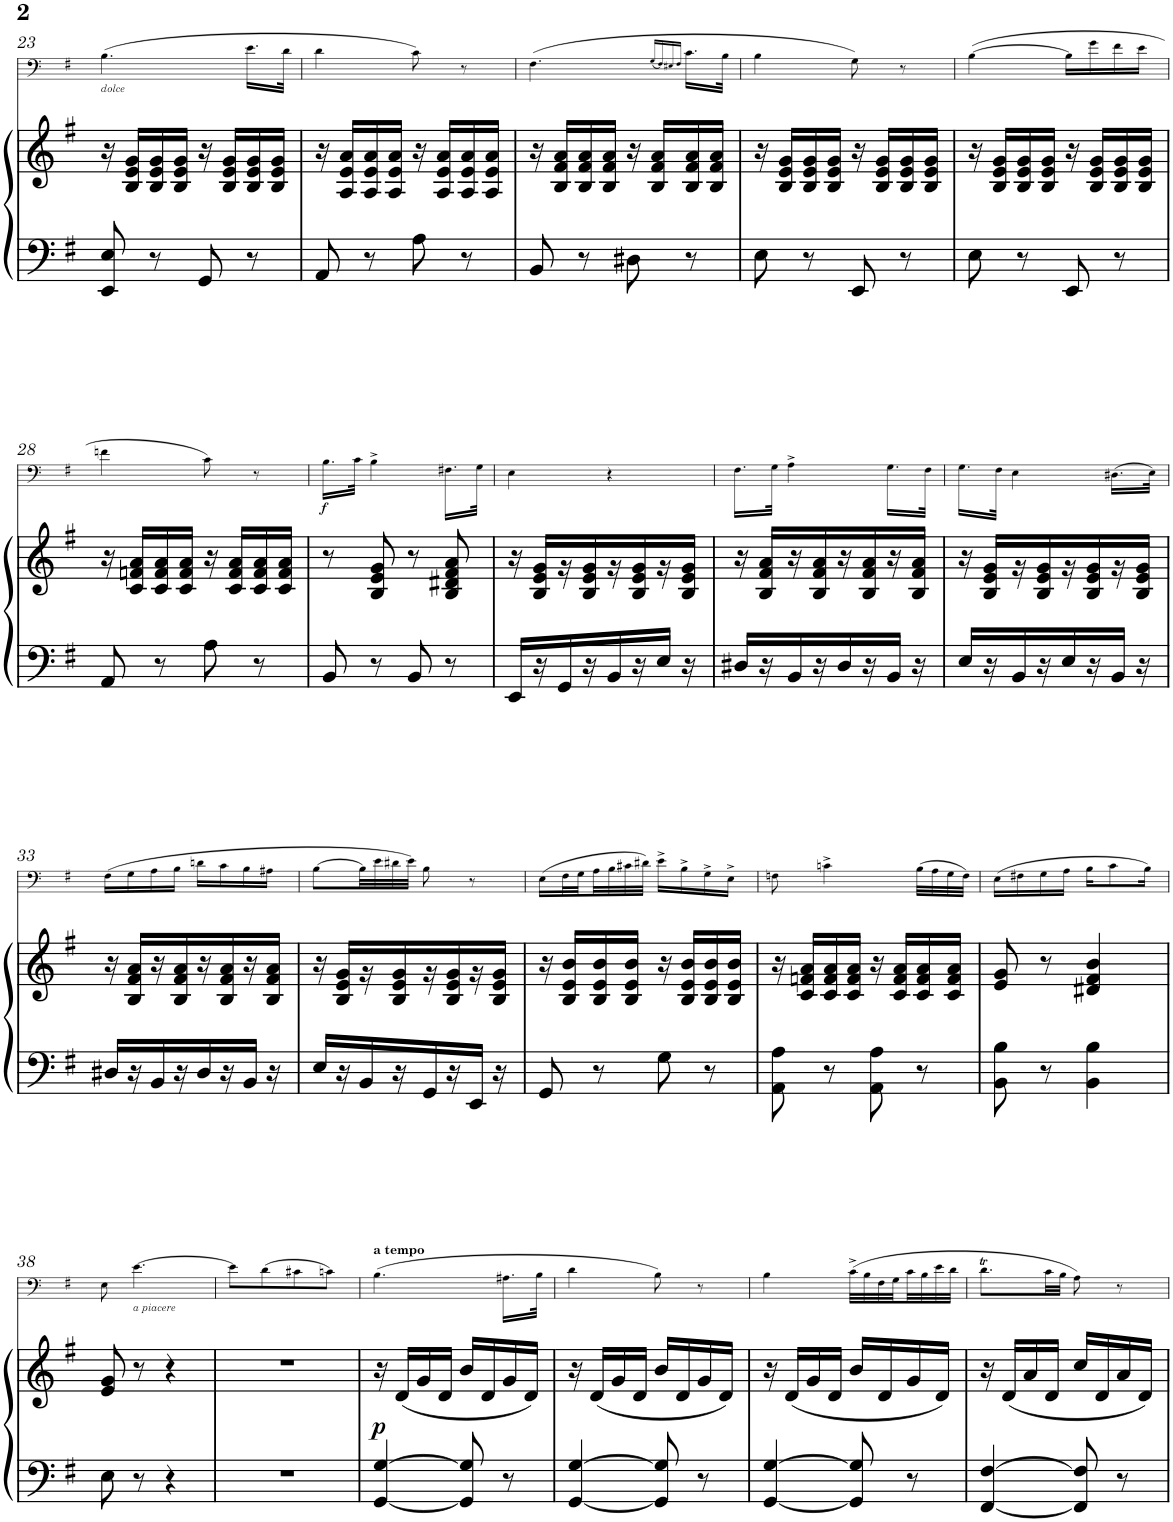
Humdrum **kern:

**kern	**kern	**dynam	**kern	**dynam
*part2	*part2	*part2	*part1	*part1
*staff3	*staff2	*staff2/3	*staff1	*staff1
*I"Piano	*	*	*I"Trombone	*
*I'Pno	*	*	*I'Trb	*
!!LO:PB:g=z
*clefF4	*clefG2	*	*clefF4	*
*k[f#]	*k[f#]	*	*k[f#]	*
*M2/4	*M2/4	*	*M2/4	*
=23	=23	=23	=23	=23
!	!	!	!LO:TX:b:i:t=dolce	!
8EE/ 8E/	16r	.	(>4.B\	.
.	16B/ 16e/ 16g/LL	.	.	.
8r	16B/ 16e/ 16g/	.	.	.
.	16B/ 16e/ 16g/JJ	.	.	.
8GG/	16r	.	.	.
.	16B/ 16e/ 16g/LL	.	.	.
8r	16B/ 16e/ 16g/	.	16.e\LL	.
.	16B/ 16e/ 16g/JJ	.	.	.
.	.	.	32d\JJk	.
=24	=24	=24	=24	=24
8AA/	16r	.	4d\	.
.	16A/ 16e/ 16a/LL	.	.	.
8r	16A/ 16e/ 16a/	.	.	.
.	16A/ 16e/ 16a/JJ	.	.	.
8A\	16r	.	8c\)	.
.	16A/ 16e/ 16a/LL	.	.	.
8r	16A/ 16e/ 16a/	.	8r	.
.	16A/ 16e/ 16a/JJ	.	.	.
=25	=25	=25	=25	=25
8BB/	16r	.	(>4.F#\	.
.	16B/ 16f#/ 16a/LL	.	.	.
8r	16B/ 16f#/ 16a/	.	.	.
.	16B/ 16f#/ 16a/JJ	.	.	.
8D#X\	16r	.	.	.
.	16B/ 16f#/ 16a/LL	.	.	.
.	.	.	(16qG/LL	.
.	.	.	16qF#/)	.
.	.	.	16qE#X/	.
.	.	.	16qF#/JJ	.
8r	16B/ 16f#/ 16a/	.	16.c\LL	.
.	16B/ 16f#/ 16a/JJ	.	.	.
.	.	.	32B\JJk	.
=26	=26	=26	=26	=26
8E\	16r	.	4B\	.
.	16B/ 16e/ 16g/LL	.	.	.
8r	16B/ 16e/ 16g/	.	.	.
.	16B/ 16e/ 16g/JJ	.	.	.
8EE/	16r	.	8G\)	.
.	16B/ 16e/ 16g/LL	.	.	.
8r	16B/ 16e/ 16g/	.	8r	.
.	16B/ 16e/ 16g/JJ	.	.	.
=27	=27	=27	=27	=27
8E\	16r	.	(>[>4B\	.
.	16B/ 16e/ 16g/LL	.	.	.
8r	16B/ 16e/ 16g/	.	.	.
.	16B/ 16e/ 16g/JJ	.	.	.
8EE/	16r	.	16B\LL]	.
.	16B/ 16e/ 16g/LL	.	16g\	.
8r	16B/ 16e/ 16g/	.	16f#\	.
.	16B/ 16e/ 16g/JJ	.	16e\JJ	.
!!LO:LB:g=z
=28	=28	=28	=28	=28
8AA/	16r	.	4fn\	.
.	16c/ 16fn/ 16a/LL	.	.	.
8r	16c/ 16f/ 16a/	.	.	.
.	16c/ 16f/ 16a/JJ	.	.	.
8A\	16r	.	8c\)	.
.	16c/ 16f/ 16a/LL	.	.	.
8r	16c/ 16f/ 16a/	.	8r	.
.	16c/ 16f/ 16a/JJ	.	.	.
=29	=29	=29	=29	=29
!	!	!	!	!LO:DY:b
8BB/	8r	.	16.B\LL	f
.	.	.	32c\JJk	.
8r	8B/ 8e/ 8g/	.	4B^\	.
8BB/	8r	.	.	.
8r	8B/ 8d#X/ 8f#/ 8a/	.	16.F#X\LL	.
.	.	.	32G\JJk	.
=30	=30	=30	=30	=30
16EE/LL	16r	.	4E\	.
16r	16B/ 16e/ 16g/LL	.	.	.
16GG/	16r	.	.	.
16r	16B/ 16e/ 16g/	.	.	.
16BB/	16r	.	4r	.
16r	16B/ 16e/ 16g/	.	.	.
16E/JJ	16r	.	.	.
16r	16B/ 16e/ 16g/JJ	.	.	.
=31	=31	=31	=31	=31
16D#X/LL	16r	.	16.F#\LL	.
16r	16B/ 16f#/ 16a/LL	.	.	.
.	.	.	32G\JJk	.
16BB/	16r	.	4A^\	.
16r	16B/ 16f#/ 16a/	.	.	.
16D#/	16r	.	.	.
16r	16B/ 16f#/ 16a/	.	.	.
16BB/JJ	16r	.	16.G\LL	.
16r	16B/ 16f#/ 16a/JJ	.	.	.
.	.	.	32F#\JJk	.
=32	=32	=32	=32	=32
16E/LL	16r	.	16.G\LL	.
16r	16B/ 16e/ 16g/LL	.	.	.
.	.	.	32F#\JJk	.
16BB/	16r	.	4E\	.
16r	16B/ 16e/ 16g/	.	.	.
16E/	16r	.	.	.
16r	16B/ 16e/ 16g/	.	.	.
16BB/JJ	16r	.	(16.D#X\LL	.
16r	16B/ 16e/ 16g/JJ	.	.	.
.	.	.	32E\JJk)	.
!!LO:LB:g=z
=33	=33	=33	=33	=33
16D#X/LL	16r	.	(16F#\LL	.
16r	16B/ 16f#/ 16a/LL	.	16G\	.
16BB/	16r	.	16A\	.
16r	16B/ 16f#/ 16a/	.	16B\JJ	.
16D#/	16r	.	16dn\LL	.
16r	16B/ 16f#/ 16a/	.	16c\	.
16BB/JJ	16r	.	16B\	.
16r	16B/ 16f#/ 16a/JJ	.	16A#X\JJ	.
=34	=34	=34	=34	=34
16E/LL	16r	.	[>8B\L	.
16r	16B/ 16e/ 16g/LL	.	.	.
16BB/	16r	.	32B\LL]	.
.	.	.	32e\	.
16r	16B/ 16e/ 16g/	.	32d#X\	.
.	.	.	32e\JJJ)	.
16GG/	16r	.	8B\	.
16r	16B/ 16e/ 16g/	.	.	.
16EE/JJ	16r	.	8r	.
16r	16B/ 16e/ 16g/JJ	.	.	.
=35	=35	=35	=35	=35
8GG/	16r	.	(>16E\LL	.
.	16B/ 16e/ 16b/LL	.	32F#\L	.
.	.	.	32G\JJ	.
8r	16B/ 16e/ 16b/	.	32A\LL	.
.	.	.	32B\	.
.	16B/ 16e/ 16b/JJ	.	32c#X\	.
.	.	.	32d#X\JJJ)	.
8G\	16r	.	16e^\LL	.
.	16B/ 16e/ 16b/LL	.	16B^\	.
8r	16B/ 16e/ 16b/	.	16G^\	.
.	16B/ 16e/ 16b/JJ	.	16E^\JJ	.
=36	=36	=36	=36	=36
8AA\ 8A\	16r	.	8Fn\	.
.	16c/ 16fn/ 16a/LL	.	.	.
8r	16c/ 16f/ 16a/	.	4cn^\	.
.	16c/ 16f/ 16a/JJ	.	.	.
8AA\ 8A\	16r	.	.	.
.	16c/ 16f/ 16a/LL	.	.	.
8r	16c/ 16f/ 16a/	.	(32B\LLL	.
.	.	.	32A\	.
.	16c/ 16f/ 16a/JJ	.	32G\	.
.	.	.	32F\JJJ)	.
=37	=37	=37	=37	=37
8BB\ 8B\	8e/ 8g/	.	(16E\LL	.
.	.	.	16F#X\	.
8r	8r	.	16G\	.
.	.	.	16A\JJ	.
4BB\ 4B\	4d#X/ 4f#/ 4b/	.	16B\KL	.
.	.	.	8c\	.
.	.	.	16B\Jk)	.
!!LO:LB:g=z
=38	=38	=38	=38	=38
8E\	8e/ 8g/	.	8E\	.
!	!	!	!LO:TX:b:i:t=a piacere	!
8r	8r	.	[4.e\	.
4r	4r	.	.	.
=39	=39	=39	=39	=39
2r	2r	.	8e\L]	.
.	.	.	(8d\	.
.	.	.	8c#X\	.
.	.	.	8cn\J)	.
=40	=40	=40	=40	=40
!	!	!	!LO:TX:a:B:t=a tempo	!
!	!	!LO:DY:b	!	!
[4GG/ [4G/	16r	p	(4.B\	.
.	(16d/LL	.	.	.
.	16g/	.	.	.
.	16d/JJ	.	.	.
8GG/] 8G/]	16b/LL	.	.	.
.	16d/	.	.	.
8r	16g/	.	16.A#X\LL	.
.	16d/JJ)	.	.	.
.	.	.	32B\JJk	.
=41	=41	=41	=41	=41
[4GG/ [4G/	16r	.	4d\	.
.	(16d/LL	.	.	.
.	16g/	.	.	.
.	16d/JJ	.	.	.
8GG/] 8G/]	16b/LL	.	8B\)	.
.	16d/	.	.	.
8r	16g/	.	8r	.
.	16d/JJ)	.	.	.
=42	=42	=42	=42	=42
[4GG/ [4G/	16r	.	4B\	.
.	(16d/LL	.	.	.
.	16g/	.	.	.
.	16d/JJ	.	.	.
8GG/] 8G/]	16b/LL	.	(32c^\LLL	.
.	.	.	32B\	.
.	16d/	.	32F#\	.
.	.	.	32G\JJ	.
8r	16g/	.	32c\LL	.
.	.	.	32B\	.
.	16d/JJ)	.	32e\	.
.	.	.	32d\JJJ	.
=43	=43	=43	=43	=43
[4FF#/ [4F#/	16r	.	8.dT\L	.
.	(16d/LL	.	.	.
.	16a/	.	.	.
.	16d/JJ	.	32c\LL	.
.	.	.	32B\JJJ	.
8FF#/] 8F#/]	16cc/LL	.	8A\)	.
.	16d/	.	.	.
8r	16a/	.	8r	.
.	16d/JJ)	.	.	.
=	=	=	=	=
*-	*-	*-	*-	*-
